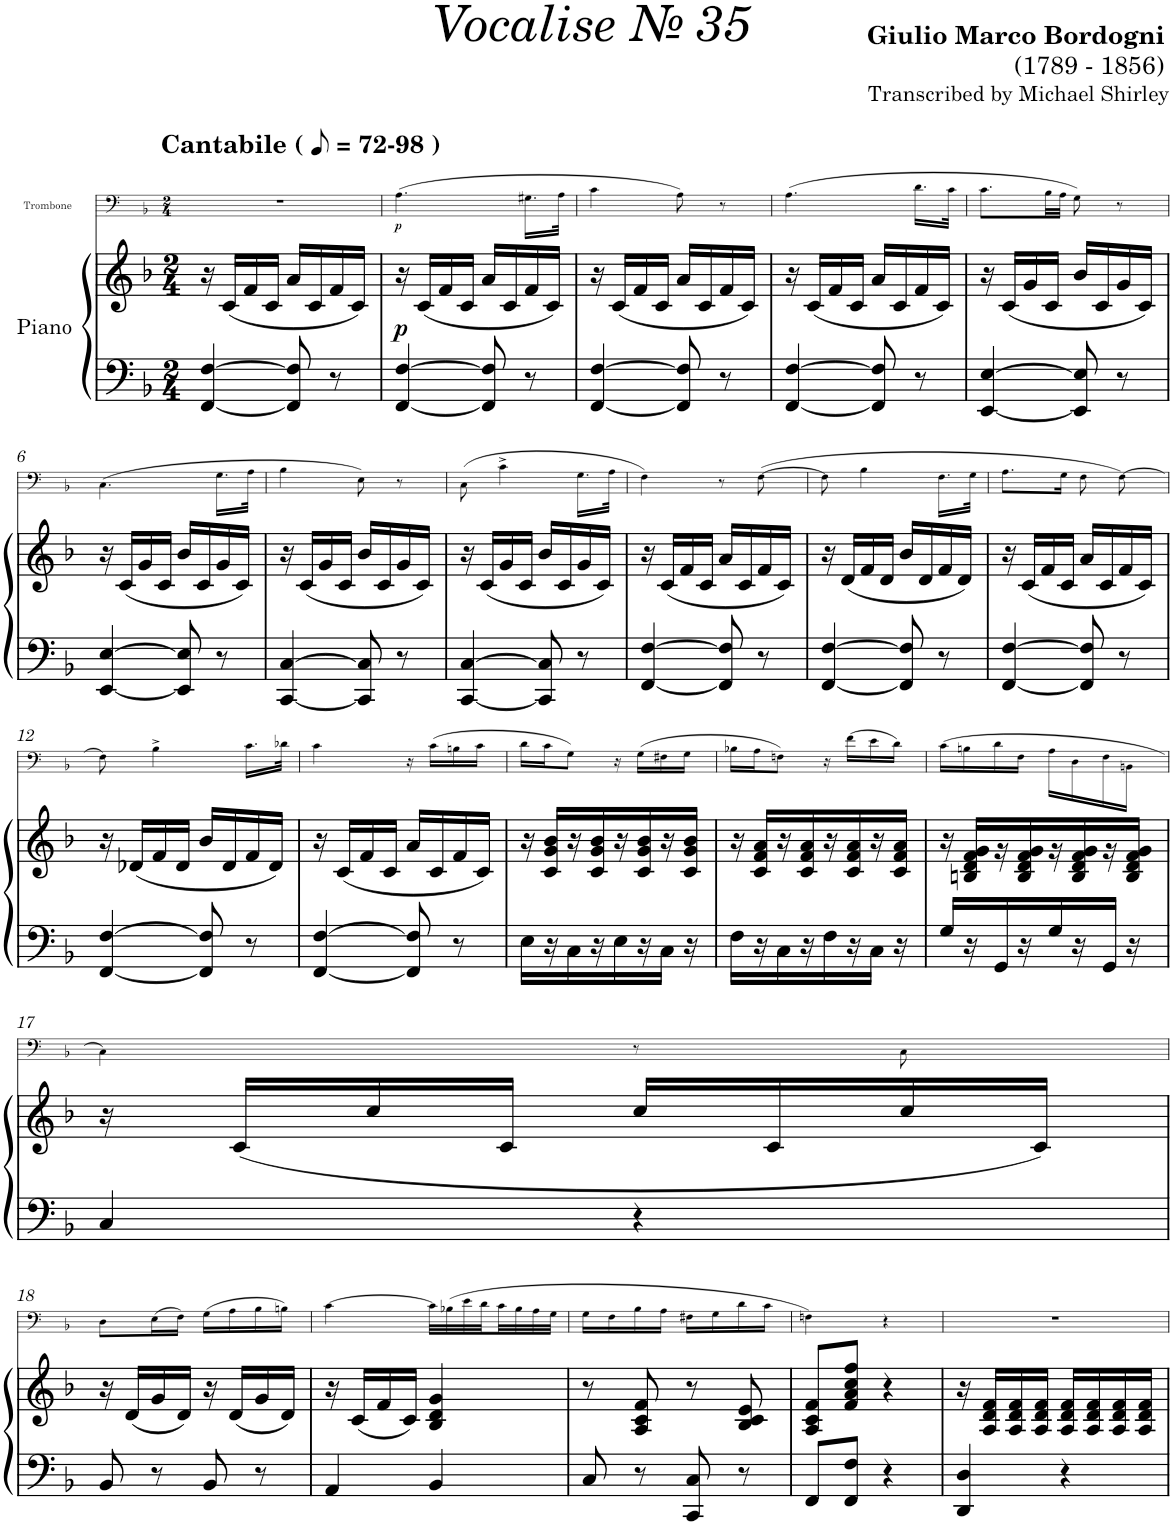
**kern	**kern	**dynam	**kern	**dynam
*part2	*part2	*part2	*part1	*part1
*staff3	*staff2	*staff2/3	*staff1	*staff1
*I"Piano	*	*	*I"Trombone	*
*I'Pno	*	*	*I'Trb	*
*	*	*	*stria5	*
*clefF4	*clefG2	*	*clefF4	*
*k[b-]	*k[b-]	*	*k[b-]	*
*M2/4	*M2/4	*	*M2/4	*
*MM36	*MM36	*	*MM36	*
=1	=1	=1	=1	=1
!	!	!	!LO:TX:a:B:t=Cantabile (	!
!	!	!	!LO:TX:a:B:t=-98 )	!
[4FF/ [4F/	16r	.	2r	.
.	(16c/LL	.	.	.
.	16f/	.	.	.
.	16c/JJ	.	.	.
8FF/] 8F/]	16a/LL	.	.	.
.	16c/	.	.	.
8r	16f/	.	.	.
.	16c/JJ)	.	.	.
=2	=2	=2	=2	=2
!	!	!LO:DY:b	!	!LO:DY:b
[4FF/ [4F/	16r	p	(4.A\	p
.	(16c/LL	.	.	.
.	16f/	.	.	.
.	16c/JJ	.	.	.
8FF/] 8F/]	16a/LL	.	.	.
.	16c/	.	.	.
8r	16f/	.	16.G#X\LL	.
.	16c/JJ)	.	.	.
.	.	.	32A\JJk	.
=3	=3	=3	=3	=3
[4FF/ [4F/	16r	.	4c\	.
.	(16c/LL	.	.	.
.	16f/	.	.	.
.	16c/JJ	.	.	.
8FF/] 8F/]	16a/LL	.	8A\)	.
.	16c/	.	.	.
8r	16f/	.	8r	.
.	16c/JJ)	.	.	.
=4	=4	=4	=4	=4
[4FF/ [4F/	16r	.	(>4.A\	.
.	(16c/LL	.	.	.
.	16f/	.	.	.
.	16c/JJ	.	.	.
8FF/] 8F/]	16a/LL	.	.	.
.	16c/	.	.	.
8r	16f/	.	16.d\LL	.
.	16c/JJ)	.	.	.
.	.	.	32c\JJk	.
=5	=5	=5	=5	=5
[4EE/ [4E/	16r	.	8.c\L	.
.	(16c/LL	.	.	.
.	16g/	.	.	.
.	16c/JJ	.	32B-\LL	.
.	.	.	32A\JJJ	.
8EE/] 8E/]	16b-/LL	.	8G\)	.
.	16c/	.	.	.
8r	16g/	.	8r	.
.	16c/JJ)	.	.	.
!!LO:LB:g=z
=6	=6	=6	=6	=6
[4EE/ [4E/	16r	.	(>4.C\	.
.	(16c/LL	.	.	.
.	16g/	.	.	.
.	16c/JJ	.	.	.
8EE/] 8E/]	16b-/LL	.	.	.
.	16c/	.	.	.
8r	16g/	.	16.G\LL	.
.	16c/JJ)	.	.	.
.	.	.	32A\JJk	.
=7	=7	=7	=7	=7
[4CC/ [4C/	16r	.	4B-\	.
.	(16c/LL	.	.	.
.	16g/	.	.	.
.	16c/JJ	.	.	.
8CC/] 8C/]	16b-/LL	.	8E\)	.
.	16c/	.	.	.
8r	16g/	.	8r	.
.	16c/JJ)	.	.	.
=8	=8	=8	=8	=8
[4CC/ [4C/	16r	.	(8C\	.
.	(16c/LL	.	.	.
.	16g/	.	4c^\	.
.	16c/JJ	.	.	.
8CC/] 8C/]	16b-/LL	.	.	.
.	16c/	.	.	.
8r	16g/	.	16.G\LL	.
.	16c/JJ)	.	.	.
.	.	.	32A\JJk	.
=9	=9	=9	=9	=9
[4FF/ [4F/	16r	.	4F\)	.
.	(16c/LL	.	.	.
.	16f/	.	.	.
.	16c/JJ	.	.	.
8FF/] 8F/]	16a/LL	.	8r	.
.	16c/	.	.	.
8r	16f/	.	([8F\	.
.	16c/JJ)	.	.	.
=10	=10	=10	=10	=10
[4FF/ [4F/	16r	.	8F\]	.
.	(16d/LL	.	.	.
.	16f/	.	4B-\	.
.	16d/JJ	.	.	.
8FF/] 8F/]	16b-/LL	.	.	.
.	16d/	.	.	.
8r	16f/	.	16.F\LL	.
.	16d/JJ)	.	.	.
.	.	.	32G\JJk	.
=11	=11	=11	=11	=11
[4FF/ [4F/	16r	.	8.A\L	.
.	(16c/LL	.	.	.
.	16f/	.	.	.
.	16c/JJ	.	16G\Jk	.
8FF/] 8F/]	16a/LL	.	8F\	.
.	16c/	.	.	.
8r	16f/	.	[>8F\)	.
.	16c/JJ)	.	.	.
!!LO:LB:g=z
=12	=12	=12	=12	=12
[4FF/ [4F/	16r	.	8F\]	.
.	(16d-X/LL	.	.	.
.	16f/	.	4B-^\	.
.	16d-/JJ	.	.	.
8FF/] 8F/]	16b-/LL	.	.	.
.	16d-/	.	.	.
8r	16f/	.	16.c\LL	.
.	16d-/JJ)	.	.	.
.	.	.	32d-X\JJk	.
=13	=13	=13	=13	=13
[4FF/ [4F/	16r	.	4c\	.
.	(16c/LL	.	.	.
.	16f/	.	.	.
.	16c/JJ	.	.	.
8FF/] 8F/]	16a/LL	.	16r	.
.	16c/	.	(16c\LL	.
8r	16f/	.	16Bn\	.
.	16c/JJ)	.	16c\JJ	.
=14	=14	=14	=14	=14
16E\LL	16r	.	16d\LL	.
16r	16c/ 16g/ 16b-/LL	.	16c\J	.
16C\	16r	.	8G\J)	.
16r	16c/ 16g/ 16b-/	.	.	.
16E\	16r	.	16r	.
16r	16c/ 16g/ 16b-/	.	(>16G\LL	.
16C\JJ	16r	.	16F#X\	.
16r	16c/ 16g/ 16b-/JJ	.	16G\JJ	.
=15	=15	=15	=15	=15
16F\LL	16r	.	16B-X\LL	.
16r	16c/ 16f/ 16a/LL	.	16A\J	.
16C\	16r	.	8Fn\J)	.
16r	16c/ 16f/ 16a/	.	.	.
16F\	16r	.	16r	.
16r	16c/ 16f/ 16a/	.	(16f\LL	.
16C\JJ	16r	.	16e\	.
16r	16c/ 16f/ 16a/JJ	.	16d\JJ)	.
=16	=16	=16	=16	=16
16G/LL	16r	.	(16c\LL	.
16r	16Bn/ 16d/ 16f/ 16g/LL	.	16Bn\	.
16GG/	16r	.	16d\	.
16r	16B/ 16d/ 16f/ 16g/	.	16F\JJ	.
16G/	16r	.	16A\LL	.
16r	16B/ 16d/ 16f/ 16g/	.	16D\	.
16GG/JJ	16r	.	16F\	.
16r	16B/ 16d/ 16f/ 16g/JJ	.	16BBn\JJ	.
!!LO:LB:g=z
=17	=17	=17	=17	=17
4C/	16r	.	4C\)	.
.	(16c/LL	.	.	.
.	16cc/	.	.	.
.	16c/JJ	.	.	.
4r	16cc/LL	.	8r	.
.	16c/	.	.	.
.	16cc/	.	8C\	.
.	16c/JJ)	.	.	.
!!LO:LB:g=z
=18	=18	=18	=18	=18
8BB-/	16r	.	8D\L	.
.	(16d/LL	.	.	.
8r	16g/	.	(16E\L	.
.	16d/JJ)	.	16F\JJ)	.
8BB-/	16r	.	(16G\LL	.
.	(16d/LL	.	16A\	.
8r	16g/	.	16B-\	.
.	16d/JJ)	.	16Bn\JJ)	.
=19	=19	=19	=19	=19
4AA/	16r	.	[>4c\	.
.	(16c/LL	.	.	.
.	16f/	.	.	.
.	16c/JJ)	.	.	.
4BB-/	4B-/ 4d/ 4g/	.	32c\LLL]	.
.	.	.	(>32B-X\	.
.	.	.	32e\	.
.	.	.	32d\JJ	.
.	.	.	32c\LL	.
.	.	.	32B-\	.
.	.	.	32A\	.
.	.	.	32G\JJJ	.
=20	=20	=20	=20	=20
8C/	8r	.	16G\LL	.
.	.	.	16F\	.
8r	8A/ 8c/ 8f/	.	16B-\	.
.	.	.	16A\JJ	.
8CC/ 8C/	8r	.	16F#X\LL	.
.	.	.	16G\	.
8r	8B-/ 8c/ 8e/	.	16d\	.
.	.	.	16c\JJ	.
=21	=21	=21	=21	=21
8FF/L	8A/ 8c/ 8f/L	.	4Fn\)	.
8FF/ 8F/J	8f/ 8a/ 8cc/ 8ff/J	.	.	.
4r	4r	.	4r	.
=22	=22	=22	=22	=22
4DD/ 4D/	16r	.	2r	.
.	16A/ 16d/ 16f/LL	.	.	.
.	16A/ 16d/ 16f/	.	.	.
.	16A/ 16d/ 16f/JJ	.	.	.
4r	16A/ 16d/ 16f/LL	.	.	.
.	16A/ 16d/ 16f/	.	.	.
.	16A/ 16d/ 16f/	.	.	.
.	16A/ 16d/ 16f/JJ	.	.	.
=	=	=	=	=
*-	*-	*-	*-	*-
